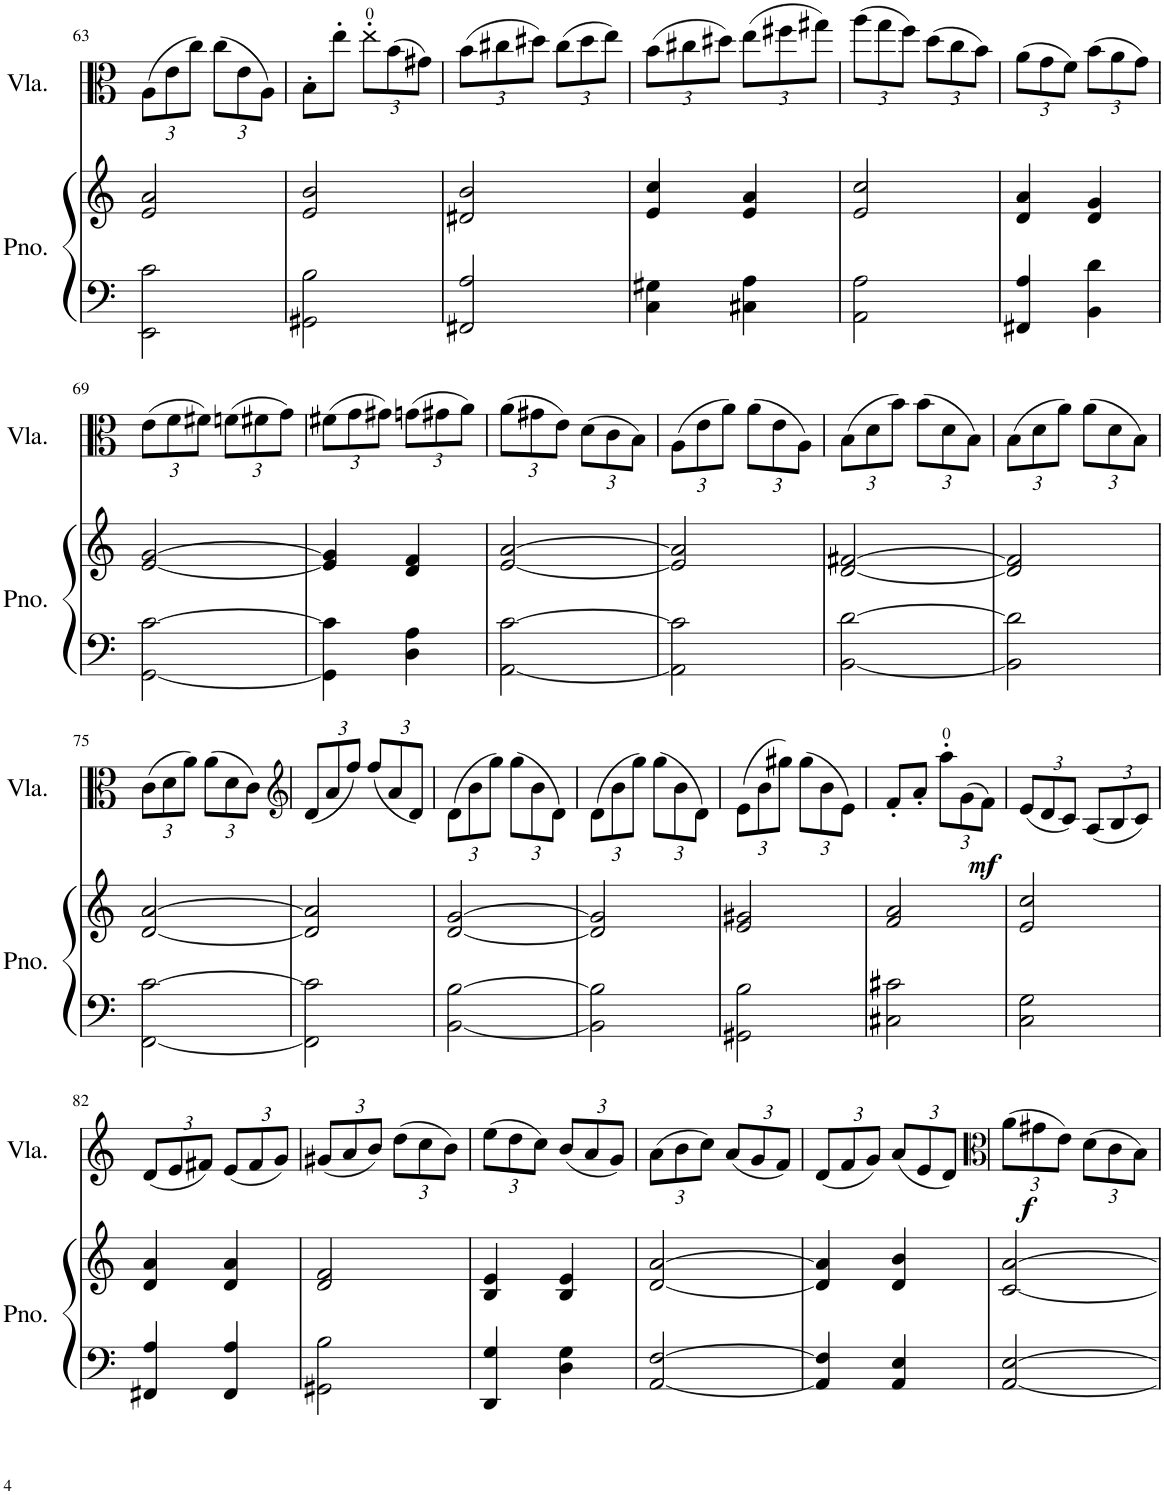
**kern	**kern	**kern	**dynam
*part2	*part2	*part1	*part1
*staff3	*staff2	*staff1	*staff1
*I"Piano	*	*I"Viola	*
*I'Pno.	*	*I'Vla.	*
!!LO:PB:g=z
*clefF4	*clefG2	*clefC3	*
*k[]	*k[]	*k[]	*
*M2/4	*M2/4	*M2/4	*
*	*	*Xbrackettup	*
=63	=63	=63	=63
2EE\ 2c\	2e/ 2a/	(12A\L	.
.	.	12e\	.
.	.	12cc\J)	.
.	.	(12cc\L	.
.	.	12e\	.
.	.	12A\J)	.
=64	=64	=64	=64
2GG#X\ 2B\	2e/ 2b/	8B'\L	.
.	.	8ee'\J	.
.	.	12ee'\L	.
.	.	(12b\	.
.	.	12g#X\J)	.
=65	=65	=65	=65
2FF#X/ 2A/	2d#X/ 2b/	(12b\L	.
.	.	12cc#X\	.
.	.	12dd#X\J)	.
.	.	(12cc#\L	.
.	.	12dd#\	.
.	.	12ee\J)	.
=66	=66	=66	=66
4C\ 4G#X\	4e/ 4cc/	(12b\L	.
.	.	12cc#X\	.
.	.	12dd#X\J)	.
4C#X\ 4A\	4e/ 4a/	(12ee\L	.
.	.	12ff#X\	.
.	.	12gg#X\J)	.
=67	=67	=67	=67
2AA\ 2A\	2e/ 2cc/	(12aa\L	.
.	.	12gg\	.
.	.	12ff\J)	.
.	.	(12dd\L	.
.	.	12cc\	.
.	.	12b\J)	.
=68	=68	=68	=68
4FF#X/ 4A/	4d/ 4a/	(12a\L	.
.	.	12g\	.
.	.	12f\J)	.
4BB\ 4d\	4d/ 4g/	(12b\L	.
.	.	12a\	.
.	.	12g\J)	.
!!LO:LB:g=z
=69	=69	=69	=69
[2GG\ [2c\	[2e/ [2g/	(12e\L	.
.	.	12f\	.
.	.	12f#X\J)	.
.	.	(12fn\L	.
.	.	12f#X\	.
.	.	12g\J)	.
=70	=70	=70	=70
4GG\] 4c\]	4e/] 4g/]	(12f#X\L	.
.	.	12g\	.
.	.	12g#X\J)	.
4D\ 4A\	4d/ 4f/	(12gn\L	.
.	.	12g#X\	.
.	.	12a\J)	.
=71	=71	=71	=71
[2AA\ [2c\	[2e/ [2a/	(12a\L	.
.	.	12g#X\	.
.	.	12e\J)	.
.	.	(12d\L	.
.	.	12c\	.
.	.	12B\J)	.
=72	=72	=72	=72
2AA\] 2c\]	2e/] 2a/]	(12A\L	.
.	.	12e\	.
.	.	12a\J)	.
.	.	(12a\L	.
.	.	12e\	.
.	.	12A\J)	.
=73	=73	=73	=73
[2BB\ [2d\	[2d/ [2f#X/	(12B\L	.
.	.	12d\	.
.	.	12b\J)	.
.	.	(12b\L	.
.	.	12d\	.
.	.	12B\J)	.
=74	=74	=74	=74
2BB\] 2d\]	2d/] 2f#/]	(12B\L	.
.	.	12d\	.
.	.	12a\J)	.
.	.	(12a\L	.
.	.	12d\	.
.	.	12B\J)	.
!!LO:LB:g=z
=75	=75	=75	=75
[2FF\ [2c\	[2d/ [2a/	(12c\L	.
.	.	12d\	.
.	.	12a\J)	.
.	.	(12a\L	.
.	.	12d\	.
.	.	12c\J)	.
=76	=76	=76	=76
*	*	*clefG2	*
2FF\] 2c\]	2d/] 2a/]	(12d/L	.
.	.	12a/	.
.	.	12ff/J)	.
.	.	(12ff/L	.
.	.	12a/	.
.	.	12d/J)	.
=77	=77	=77	=77
[2BB\ [2B\	[2d/ [2g/	(12d\L	.
.	.	12b\	.
.	.	12gg\J)	.
.	.	(12gg\L	.
.	.	12b\	.
.	.	12d\J)	.
=78	=78	=78	=78
2BB\] 2B\]	2d/] 2g/]	(12d\L	.
.	.	12b\	.
.	.	12gg\J)	.
.	.	(12gg\L	.
.	.	12b\	.
.	.	12d\J)	.
=79	=79	=79	=79
2GG#X\ 2B\	2e/ 2g#X/	(12e\L	.
.	.	12b\	.
.	.	12gg#X\J)	.
.	.	(12gg#\L	.
.	.	12b\	.
.	.	12e\J)	.
=80	=80	=80	=80
*	*	*^	*
2C#X\ 2c#X\	2f/ 2a/	8f'/L	6ryy	.
.	.	8a'/J	.	.
!	!	!	!	!LO:DY:b
.	.	.	3ryy	mf
.	.	12aa'\L	.	.
.	.	(12g\	.	.
.	.	12f\J)	.	.
*	*	*v	*v	*
=81	=81	=81	=81
2C\ 2G\	2e/ 2cc/	(12e/L	.
.	.	12d/	.
.	.	12c/J)	.
.	.	(12A/L	.
.	.	12B/	.
.	.	12c/J)	.
!!LO:LB:g=z
=82	=82	=82	=82
4FF#X/ 4A/	4d/ 4a/	(12d/L	.
.	.	12e/	.
.	.	12f#X/J)	.
4FF#/ 4A/	4d/ 4a/	(12e/L	.
.	.	12f#/	.
.	.	12g/J)	.
=83	=83	=83	=83
2GG#X\ 2B\	2d/ 2f/	(12g#X/L	.
.	.	12a/	.
.	.	12b/J)	.
.	.	(12dd\L	.
.	.	12cc\	.
.	.	12b\J)	.
=84	=84	=84	=84
4DD/ 4G/	4B/ 4e/	(12ee\L	.
.	.	12dd\	.
.	.	12cc\J)	.
4D\ 4G\	4B/ 4e/	(12b/L	.
.	.	12a/	.
.	.	12g/J)	.
=85	=85	=85	=85
[2AA/ [2F/	[2d/ [2a/	(12a\L	.
.	.	12b\	.
.	.	12cc\J)	.
.	.	(12a/L	.
.	.	12g/	.
.	.	12f/J)	.
=86	=86	=86	=86
4AA/] 4F/]	4d/] 4a/]	(12d/L	.
.	.	12f/	.
.	.	12g/J)	.
4AA/ 4E/	4d/ 4b/	(12a/L	.
.	.	12e/	.
.	.	12d/J)	.
=87	=87	=87	=87
*	*	*clefC3	*
!	!	!	!LO:DY:b
[2AA/ [2E/	[2c/ [2a/	(12a\L	f
.	.	12g#X\	.
.	.	12e\J)	.
.	.	(12d\L	.
.	.	12c\	.
.	.	12B\J)	.
=	=	=	=
*-	*-	*-	*-
